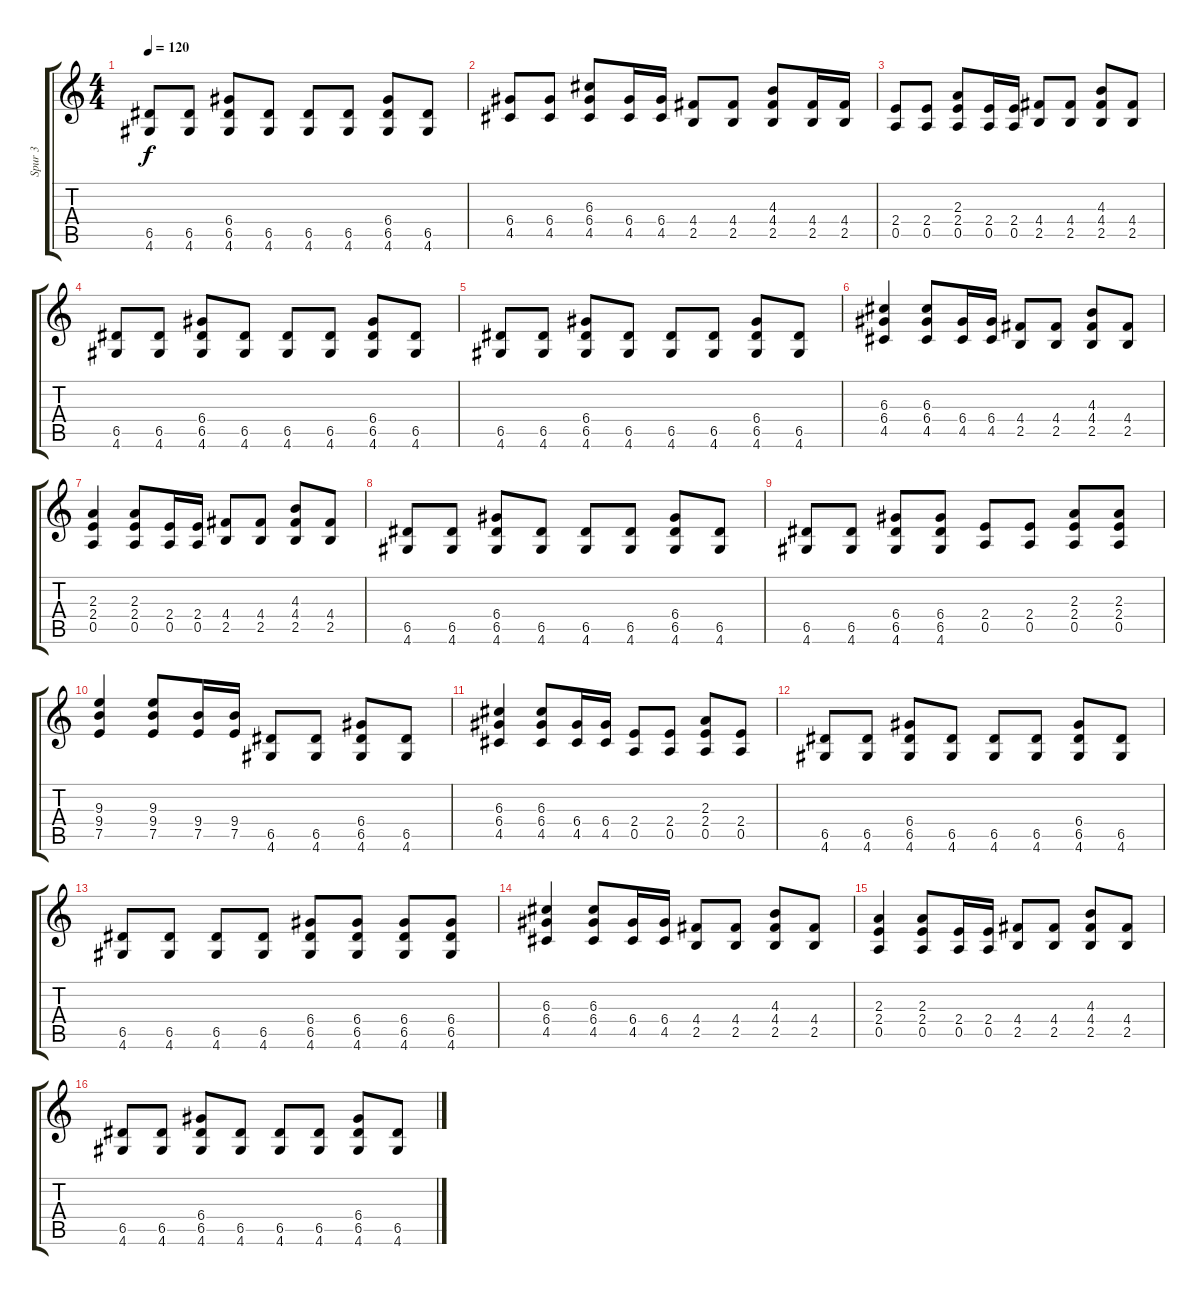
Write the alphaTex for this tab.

\track ("Spur 3" "Spur 3") {instrument distortionguitar}
\staff {score tabs}
\tuning (E4 B3 G3 D3 A2 E2) {hide}
\ts (4 4)
\tempo 120
\clef g2
\ks c
(6.5 4.6).8{dy f} (6.5 4.6).8 (6.4 6.5 4.6).8 (6.5 4.6).8 (6.5 4.6).8 (6.5 4.6).8 (6.4 6.5 4.6).8 (6.5 4.6).8 |
(6.4 4.5).8 (6.4 4.5).8 (6.3 6.4 4.5).8 (6.4 4.5).16 (6.4 4.5).16 (4.4 2.5).8 (4.4 2.5).8 (4.3 4.4 2.5).8 (4.4 2.5).16 (4.4 2.5).16 |
(2.4 0.5).8 (2.4 0.5).8 (2.3 2.4 0.5).8 (2.4 0.5).16 (2.4 0.5).16 (4.4 2.5).8 (4.4 2.5).8 (4.3 4.4 2.5).8 (4.4 2.5).8 |
(6.5 4.6).8 (6.5 4.6).8 (6.4 6.5 4.6).8 (6.5 4.6).8 (6.5 4.6).8 (6.5 4.6).8 (6.4 6.5 4.6).8 (6.5 4.6).8 |
(6.5 4.6).8 (6.5 4.6).8 (6.4 6.5 4.6).8 (6.5 4.6).8 (6.5 4.6).8 (6.5 4.6).8 (6.4 6.5 4.6).8 (6.5 4.6).8 |
(6.3 6.4 4.5).4 (6.3 6.4 4.5).8 (6.4 4.5).16 (6.4 4.5).16 (4.4 2.5).8 (4.4 2.5).8 (4.3 4.4 2.5).8 (4.4 2.5).8 |
(2.3 2.4 0.5).4 (2.3 2.4 0.5).8 (2.4 0.5).16 (2.4 0.5).16 (4.4 2.5).8 (4.4 2.5).8 (4.3 4.4 2.5).8 (4.4 2.5).8 |
(6.5 4.6).8 (6.5 4.6).8 (6.4 6.5 4.6).8 (6.5 4.6).8 (6.5 4.6).8 (6.5 4.6).8 (6.4 6.5 4.6).8 (6.5 4.6).8 |
(6.5 4.6).8 (6.5 4.6).8 (6.4 6.5 4.6).8 (6.4 6.5 4.6).8 (2.4 0.5).8 (2.4 0.5).8 (2.3 2.4 0.5).8 (2.3 2.4 0.5).8 |
(9.3 9.4 7.5).4 (9.3 9.4 7.5).8 (9.4 7.5).16 (9.4 7.5).16 (6.5 4.6).8 (6.5 4.6).8 (6.4 6.5 4.6).8 (6.5 4.6).8 |
(6.3 6.4 4.5).4 (6.3 6.4 4.5).8 (6.4 4.5).16 (6.4 4.5).16 (2.4 0.5).8 (2.4 0.5).8 (2.3 2.4 0.5).8 (2.4 0.5).8 |
(6.5 4.6).8 (6.5 4.6).8 (6.4 6.5 4.6).8 (6.5 4.6).8 (6.5 4.6).8 (6.5 4.6).8 (6.4 6.5 4.6).8 (6.5 4.6).8 |
(6.5 4.6).8 (6.5 4.6).8 (6.5 4.6).8 (6.5 4.6).8 (6.4 6.5 4.6).8 (6.4 6.5 4.6).8 (6.4 6.5 4.6).8 (6.4 6.5 4.6).8 |
(6.3 6.4 4.5).4 (6.3 6.4 4.5).8 (6.4 4.5).16 (6.4 4.5).16 (4.4 2.5).8 (4.4 2.5).8 (4.3 4.4 2.5).8 (4.4 2.5).8 |
(2.3 2.4 0.5).4 (2.3 2.4 0.5).8 (2.4 0.5).16 (2.4 0.5).16 (4.4 2.5).8 (4.4 2.5).8 (4.3 4.4 2.5).8 (4.4 2.5).8 |
(6.5 4.6).8 (6.5 4.6).8 (6.4 6.5 4.6).8 (6.5 4.6).8 (6.5 4.6).8 (6.5 4.6).8 (6.4 6.5 4.6).8 (6.5 4.6).8
